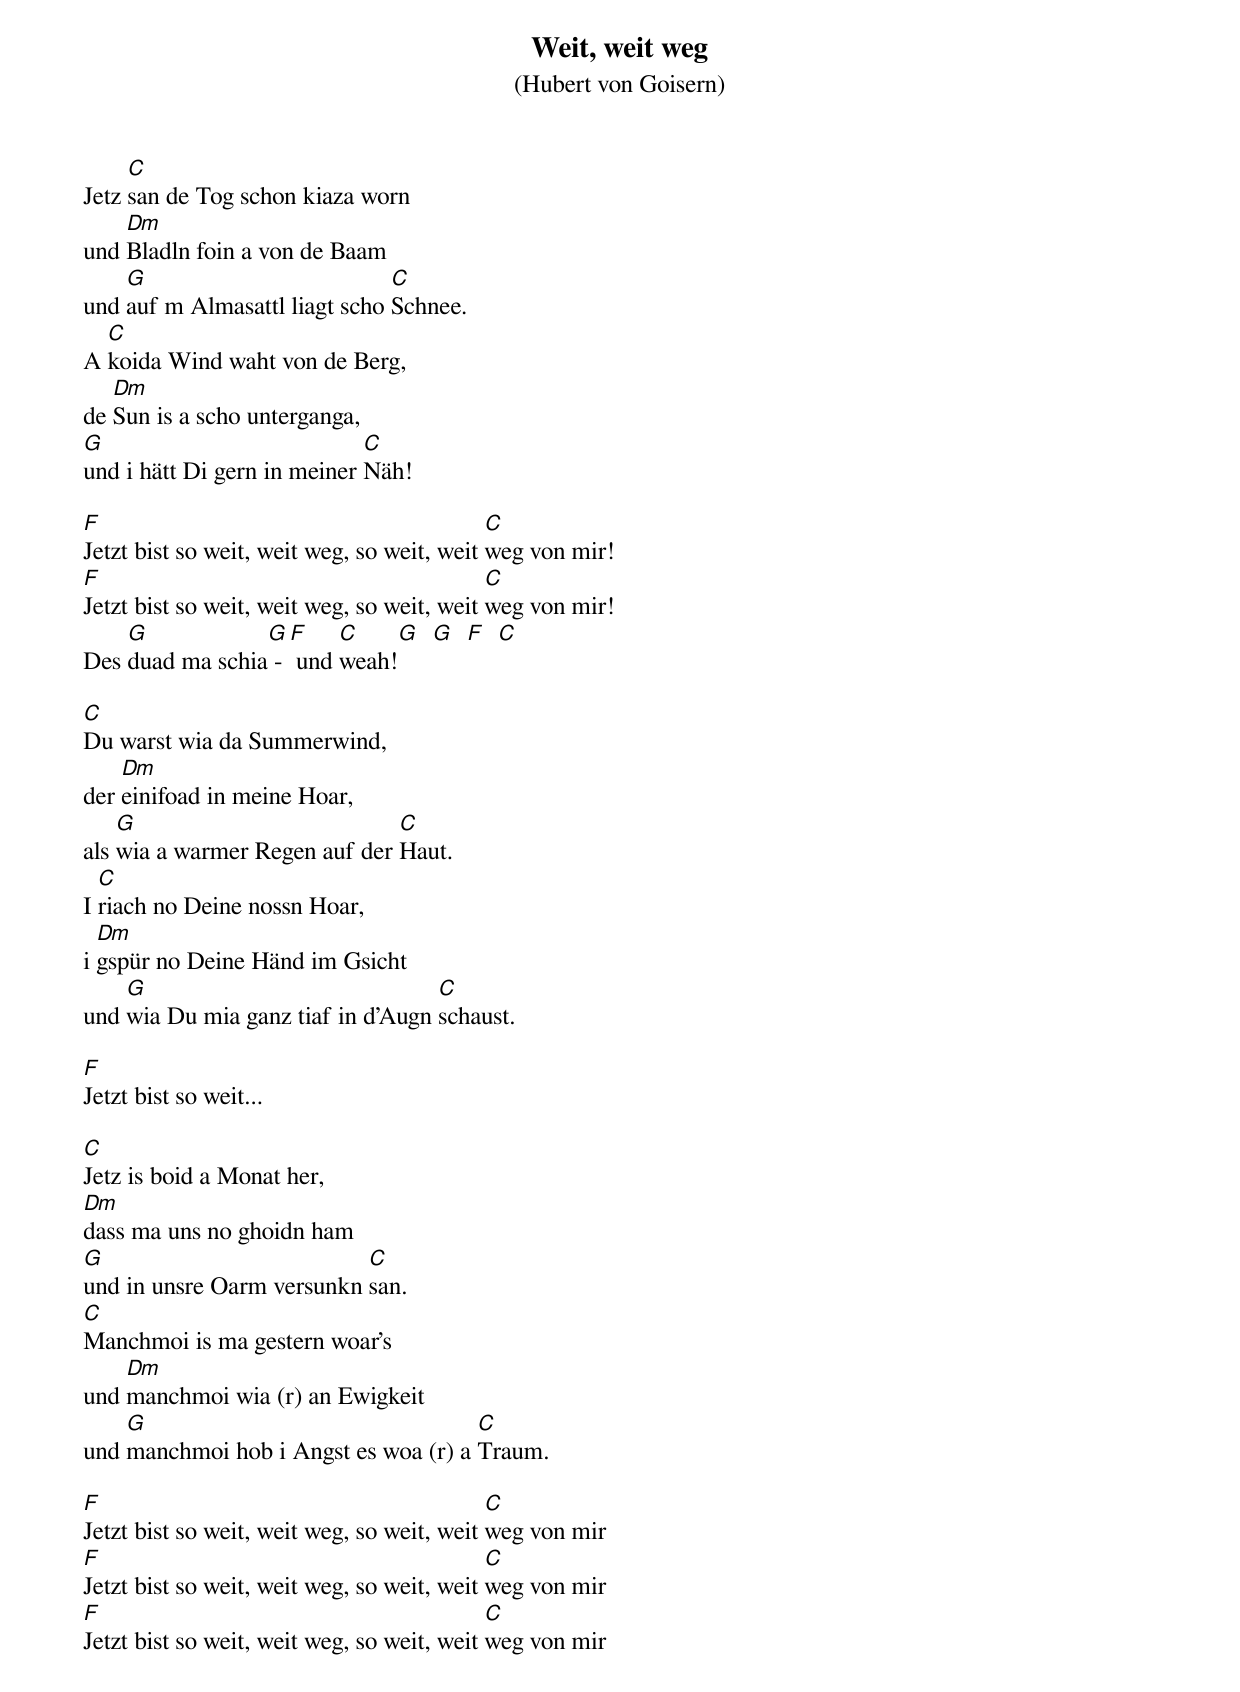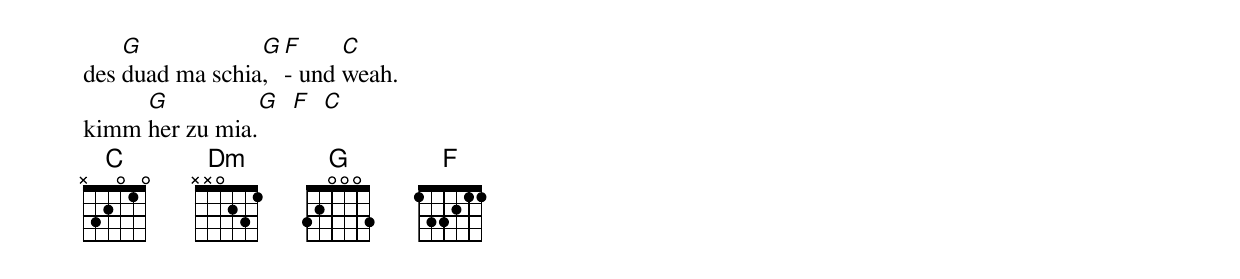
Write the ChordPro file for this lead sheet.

{t:Weit, weit weg}
{st:(Hubert von Goisern)}

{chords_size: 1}
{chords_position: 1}
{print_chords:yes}
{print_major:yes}
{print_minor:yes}
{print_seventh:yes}
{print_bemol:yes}
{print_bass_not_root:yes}
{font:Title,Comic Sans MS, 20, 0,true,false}
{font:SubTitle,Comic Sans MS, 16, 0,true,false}
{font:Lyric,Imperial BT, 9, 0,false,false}
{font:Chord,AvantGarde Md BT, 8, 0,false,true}
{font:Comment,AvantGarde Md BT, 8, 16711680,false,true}
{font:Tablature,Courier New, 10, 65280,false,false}
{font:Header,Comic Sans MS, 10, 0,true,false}
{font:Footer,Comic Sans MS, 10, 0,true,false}
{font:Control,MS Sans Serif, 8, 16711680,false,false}
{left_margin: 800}
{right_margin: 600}
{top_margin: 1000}
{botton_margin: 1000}
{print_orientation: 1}




Jetz [C]san de Tog schon kiaza worn
und [Dm]Bladln foin a von de Baam
und [G]auf m Almasattl liagt scho [C]Schnee.
A [C]koida Wind waht von de Berg,
de [Dm]Sun is a scho unterganga,
[G]und i hätt Di gern in meiner [C]Näh!

[F]Jetzt bist so weit, weit weg, so weit, weit [C]weg von mir!
[F]Jetzt bist so weit, weit weg, so weit, weit [C]weg von mir!
Des [G]duad ma schia[G] -[F] und [C]weah![G]  [G]  [F]  [C]

[C]Du warst wia da Summerwind,
der [Dm]einifoad in meine Hoar,
als [G]wia a warmer Regen auf der [C]Haut.
I [C]riach no Deine nossn Hoar,
i [Dm]gspür no Deine Händ im Gsicht
und [G]wia Du mia ganz tiaf in d'Augn [C]schaust.

[F]Jetzt bist so weit...

[C]Jetz is boid a Monat her,
[Dm]dass ma uns no ghoidn ham
[G]und in unsre Oarm versunkn [C]san.
[C]Manchmoi is ma gestern woar's
und [Dm]manchmoi wia (r) an Ewigkeit
und [G]manchmoi hob i Angst es woa (r) a [C]Traum.

[F]Jetzt bist so weit, weit weg, so weit, weit [C]weg von mir
[F]Jetzt bist so weit, weit weg, so weit, weit [C]weg von mir
[F]Jetzt bist so weit, weit weg, so weit, weit [C]weg von mir
des [G]duad ma schia[G], [F]- und [C]weah.
kimm [G]her zu mia.[G]  [F]  [C]
